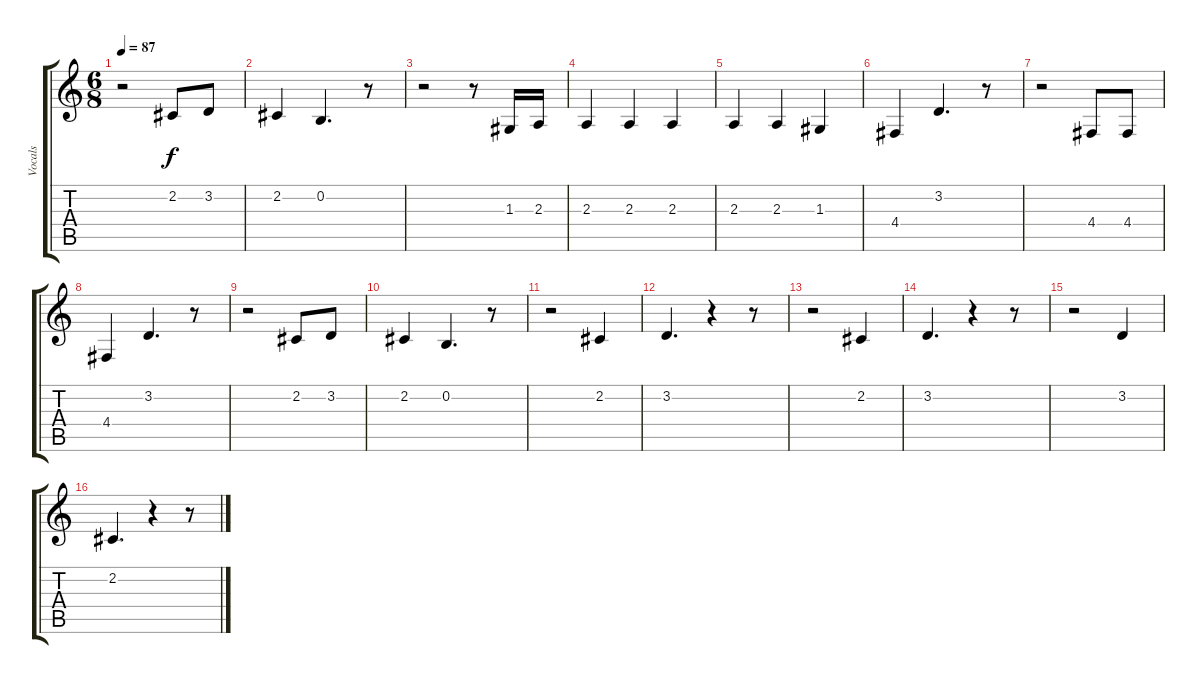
\track ("Vocals" "Vocals") {instrument drawbarorgan}
\staff {score tabs}
\tuning (E4 B3 G3 D3 A2 E2) {hide}
\ts (6 8)
\tempo 87
\clef g2
\ks c
r.2{dy f} 2.2.8 3.2.8 |
2.2.4 0.2.4{d} r.8 |
r.2 r.8 1.3.16 2.3.16 |
2.3.4 2.3.4 2.3.4 |
2.3.4 2.3.4 1.3.4 |
4.4.4 3.2.4{d} r.8 |
r.2 4.4.8 4.4.8 |
4.4.4 3.2.4{d} r.8 |
r.2 2.2.8 3.2.8 |
2.2.4 0.2.4{d} r.8 |
r.2 2.2.4 |
3.2.4{d} r.4 r.8 |
r.2 2.2.4 |
3.2.4{d} r.4 r.8 |
r.2 3.2.4 |
2.2.4{d} r.4 r.8
